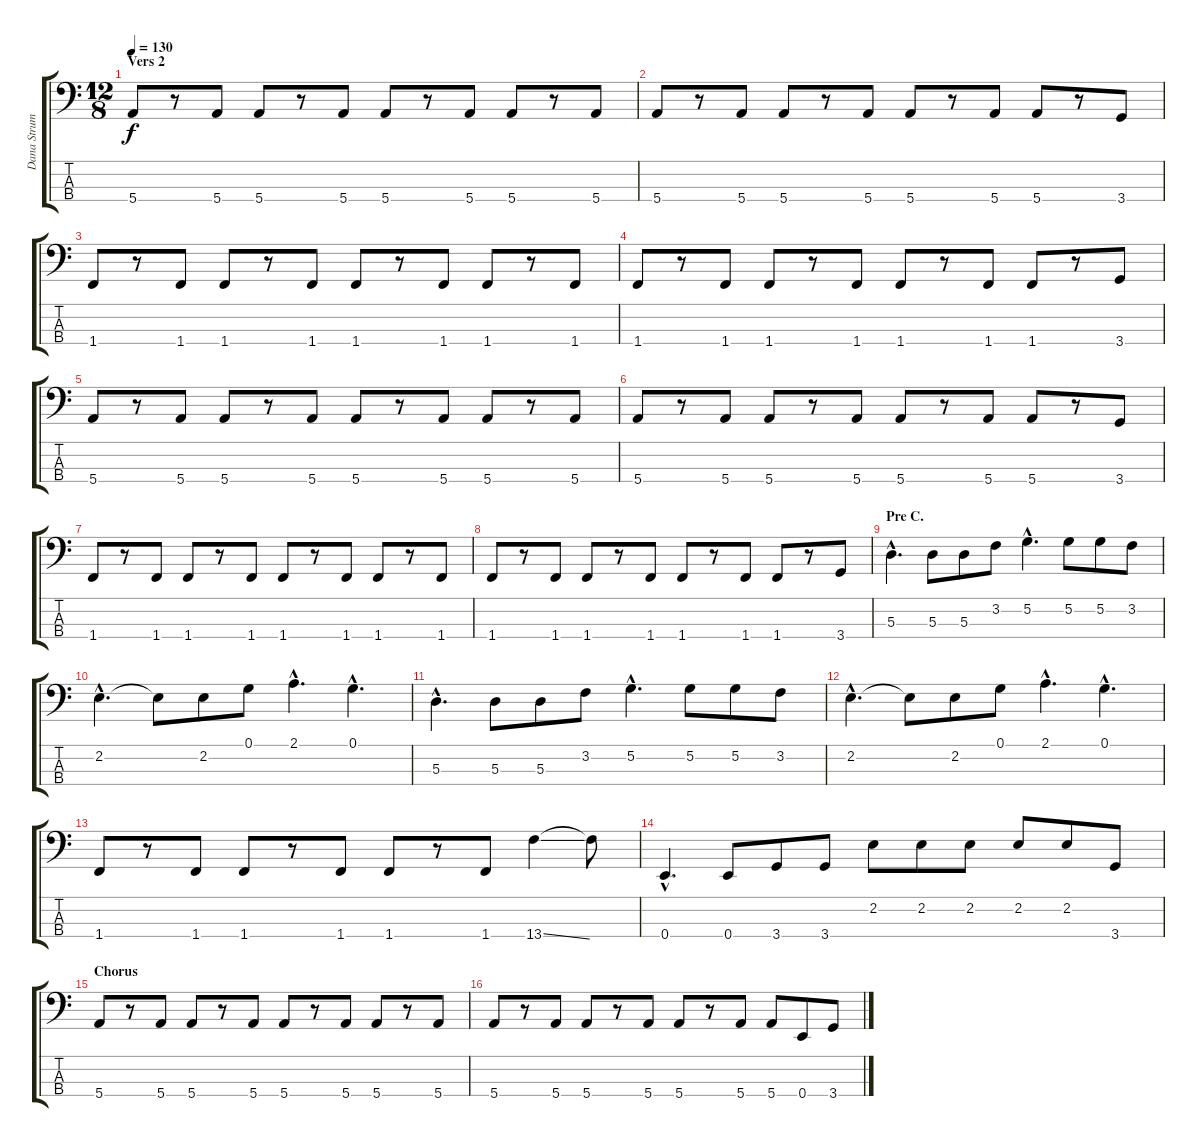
\track ("Dana Strum - bass" "Dana Strum") {instrument electricbassfinger}
\staff {score tabs}
\tuning (G2 D2 A1 E1) {hide}
\ts (12 8)
\section ("" "Vers 2")
\tempo 130
\clef f4
\ks c
5.4.8{dy f} r.8 5.4.8 5.4.8 r.8 5.4.8 5.4.8 r.8 5.4.8 5.4.8 r.8 5.4.8 |
5.4.8 r.8 5.4.8 5.4.8 r.8 5.4.8 5.4.8 r.8 5.4.8 5.4.8 r.8 3.4.8 |
1.4.8 r.8 1.4.8 1.4.8 r.8 1.4.8 1.4.8 r.8 1.4.8 1.4.8 r.8 1.4.8 |
1.4.8 r.8 1.4.8 1.4.8 r.8 1.4.8 1.4.8 r.8 1.4.8 1.4.8 r.8 3.4.8 |
5.4.8 r.8 5.4.8 5.4.8 r.8 5.4.8 5.4.8 r.8 5.4.8 5.4.8 r.8 5.4.8 |
5.4.8 r.8 5.4.8 5.4.8 r.8 5.4.8 5.4.8 r.8 5.4.8 5.4.8 r.8 3.4.8 |
1.4.8 r.8 1.4.8 1.4.8 r.8 1.4.8 1.4.8 r.8 1.4.8 1.4.8 r.8 1.4.8 |
1.4.8 r.8 1.4.8 1.4.8 r.8 1.4.8 1.4.8 r.8 1.4.8 1.4.8 r.8 3.4.8 |
\section ("" "Pre C.")
5.3{hac}.4{d} 5.3.8 5.3.8 3.2.8 5.2{hac}.4{d} 5.2.8 5.2.8 3.2.8 |
2.2{hac}.4{d} 2.2{t}.8 2.2.8 0.1.8 2.1{hac}.4{d} 0.1{hac}.4{d} |
5.3{hac}.4{d} 5.3.8 5.3.8 3.2.8 5.2{hac}.4{d} 5.2.8 5.2.8 3.2.8 |
2.2{hac}.4{d} 2.2{t}.8 2.2.8 0.1.8 2.1{hac}.4{d} 0.1{hac}.4{d} |
1.4.8 r.8 1.4.8 1.4.8 r.8 1.4.8 1.4.8 r.8 1.4.8 13.4{ss}.4 13.4{t}.8 |
0.4{hac}.4{d} 0.4.8 3.4.8 3.4.8 2.2.8 2.2.8 2.2.8 2.2.8 2.2.8 3.4.8 |
\section ("" "Chorus")
5.4.8 r.8 5.4.8 5.4.8 r.8 5.4.8 5.4.8 r.8 5.4.8 5.4.8 r.8 5.4.8 |
5.4.8 r.8 5.4.8 5.4.8 r.8 5.4.8 5.4.8 r.8 5.4.8 5.4.8 0.4.8 3.4.8
